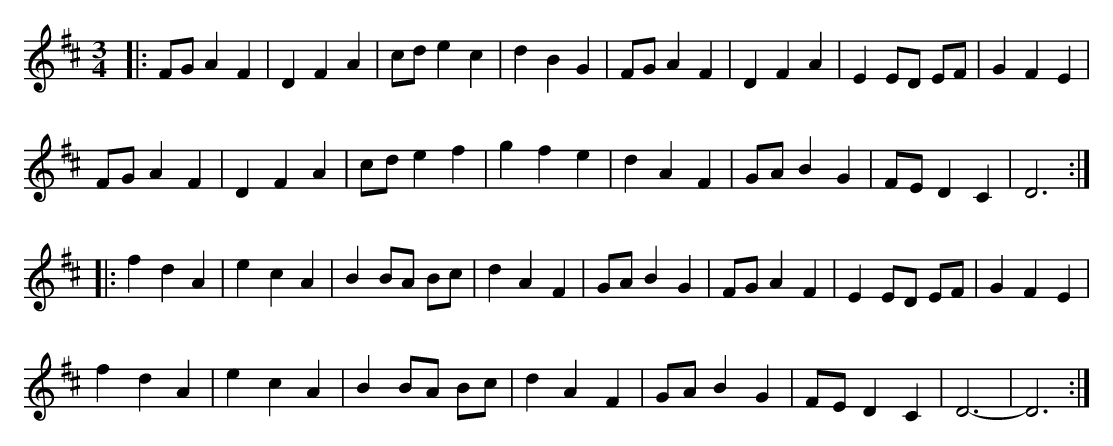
X:1
M:3/4
K:D
|:FG A2F2|D2F2A2|cd e2c2|d2B2G2|FG A2F2|D2F2A2|E2ED EF|G2F2E2|
FG A2F2|D2F2A2|cd e2f2|g2f2e2|d2A2F2|GA B2G2|FE D2C2|D6:|
|:f2d2A2|e2c2A2|B2BA Bc|d2A2F2|GA B2G2|FG A2F2|E2ED EF|G2F2E2|
f2d2A2|e2c2A2|B2BA Bc|d2A2F2|GA B2G2|FE D2C2|D6-|D6:|
